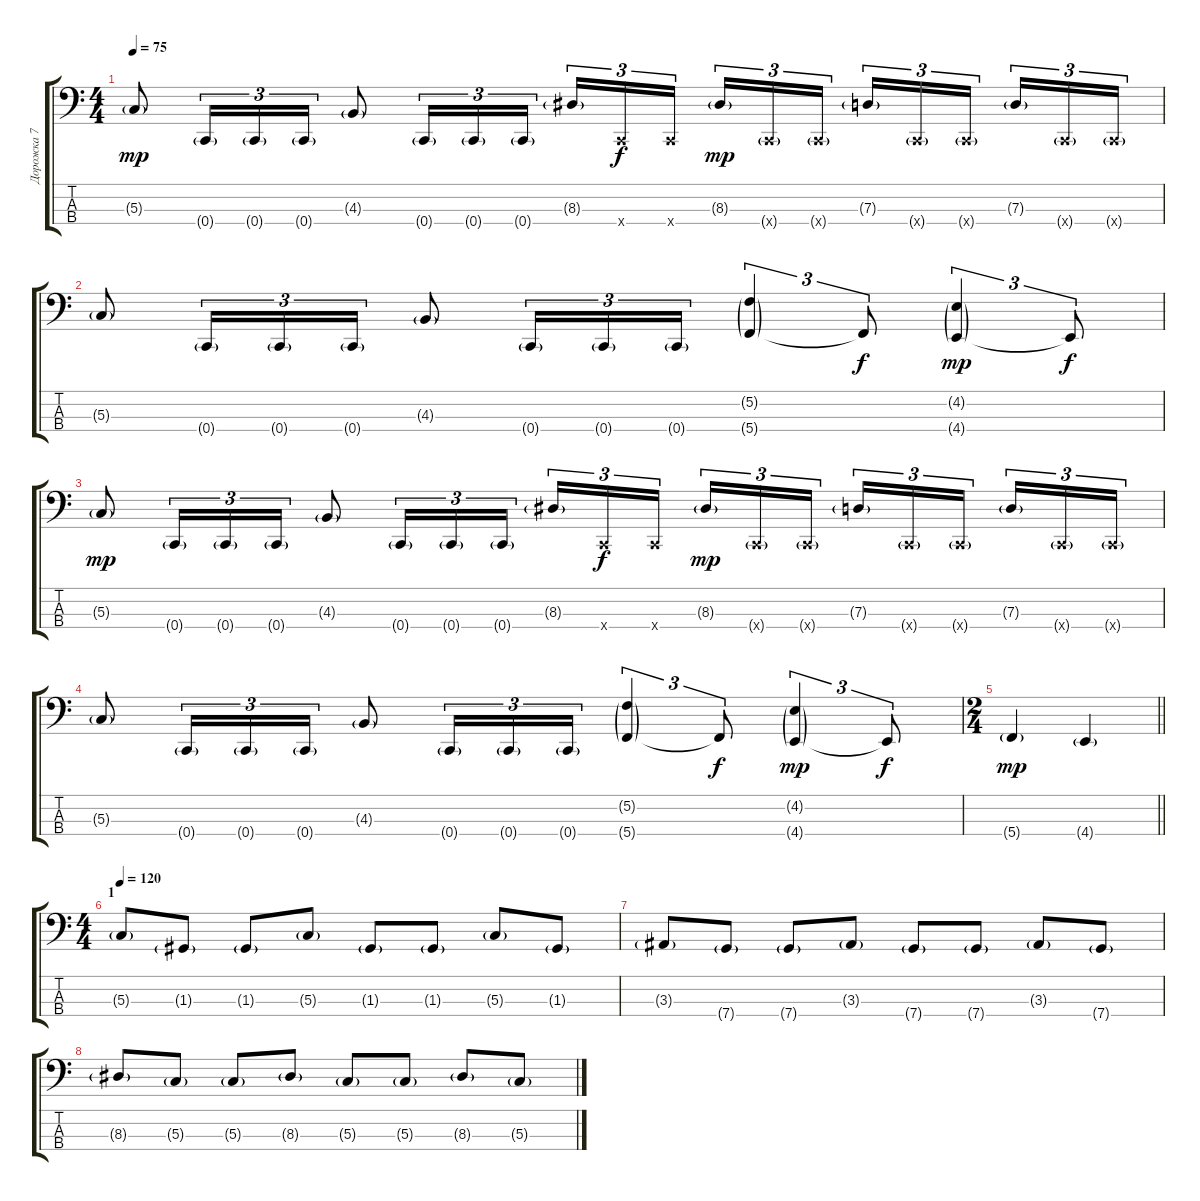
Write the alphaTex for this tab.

\track ("Дорожка 7" "Дорожка 7") {instrument electricbassfinger}
\staff {score tabs}
\tuning (F2 C2 G1 C1) {hide}
\ts (4 4)
\tempo 75
\clef f4
\ks c
5.3{g}.8{dy mp} 0.4{g}.16{tu (3 2)} 0.4{g}.16{tu (3 2)} 0.4{g}.16{tu (3 2)} 4.3{g}.8 0.4{g}.16{tu (3 2)} 0.4{g}.16{tu (3 2)} 0.4{g}.16{tu (3 2)} 8.3{g}.16{tu (3 2)} 0.4{x}.16{tu (3 2) dy f} 0.4{x}.16{tu (3 2) beam splitsecondary} 8.3{g}.16{tu (3 2) dy mp} 0.4{g x}.16{tu (3 2)} 0.4{g x}.16{tu (3 2)} 7.3{g}.16{tu (3 2)} 0.4{g x}.16{tu (3 2)} 0.4{g x}.16{tu (3 2) beam splitsecondary} 7.3{g}.16{tu (3 2)} 0.4{g x}.16{tu (3 2)} 0.4{g x}.16{tu (3 2)} |
5.3{g}.8 0.4{g}.16{tu (3 2)} 0.4{g}.16{tu (3 2)} 0.4{g}.16{tu (3 2)} 4.3{g}.8 0.4{g}.16{tu (3 2)} 0.4{g}.16{tu (3 2)} 0.4{g}.16{tu (3 2)} (5.2{g} 5.4{g}).4{tu (3 2)} 5.4{t}.8{tu (3 2) dy f} (4.2{g} 4.4{g}).4{tu (3 2) dy mp} 4.4{t}.8{tu (3 2) dy f} |
5.3{g}.8{dy mp} 0.4{g}.16{tu (3 2)} 0.4{g}.16{tu (3 2)} 0.4{g}.16{tu (3 2)} 4.3{g}.8 0.4{g}.16{tu (3 2)} 0.4{g}.16{tu (3 2)} 0.4{g}.16{tu (3 2)} 8.3{g}.16{tu (3 2)} 0.4{x}.16{tu (3 2) dy f} 0.4{x}.16{tu (3 2) beam splitsecondary} 8.3{g}.16{tu (3 2) dy mp} 0.4{g x}.16{tu (3 2)} 0.4{g x}.16{tu (3 2)} 7.3{g}.16{tu (3 2)} 0.4{g x}.16{tu (3 2)} 0.4{g x}.16{tu (3 2) beam splitsecondary} 7.3{g}.16{tu (3 2)} 0.4{g x}.16{tu (3 2)} 0.4{g x}.16{tu (3 2)} |
5.3{g}.8 0.4{g}.16{tu (3 2)} 0.4{g}.16{tu (3 2)} 0.4{g}.16{tu (3 2)} 4.3{g}.8 0.4{g}.16{tu (3 2)} 0.4{g}.16{tu (3 2)} 0.4{g}.16{tu (3 2)} (5.2{g} 5.4{g}).4{tu (3 2)} 5.4{t}.8{tu (3 2) dy f} (4.2{g} 4.4{g}).4{tu (3 2) dy mp} 4.4{t}.8{tu (3 2) dy f} |
\ts (2 4)
\barLineRight lightlight
5.4{g}.4{dy mp} 4.4{g}.4 |
\ts (4 4)
\section ("" "1")
\tempo 120
5.3{g}.8 1.3{g}.8 1.3{g}.8 5.3{g}.8 1.3{g}.8 1.3{g}.8 5.3{g}.8 1.3{g}.8 |
3.3{g}.8 7.4{g}.8 7.4{g}.8 3.3{g}.8 7.4{g}.8 7.4{g}.8 3.3{g}.8 7.4{g}.8 |
8.3{g}.8 5.3{g}.8 5.3{g}.8 8.3{g}.8 5.3{g}.8 5.3{g}.8 8.3{g}.8 5.3{g}.8
